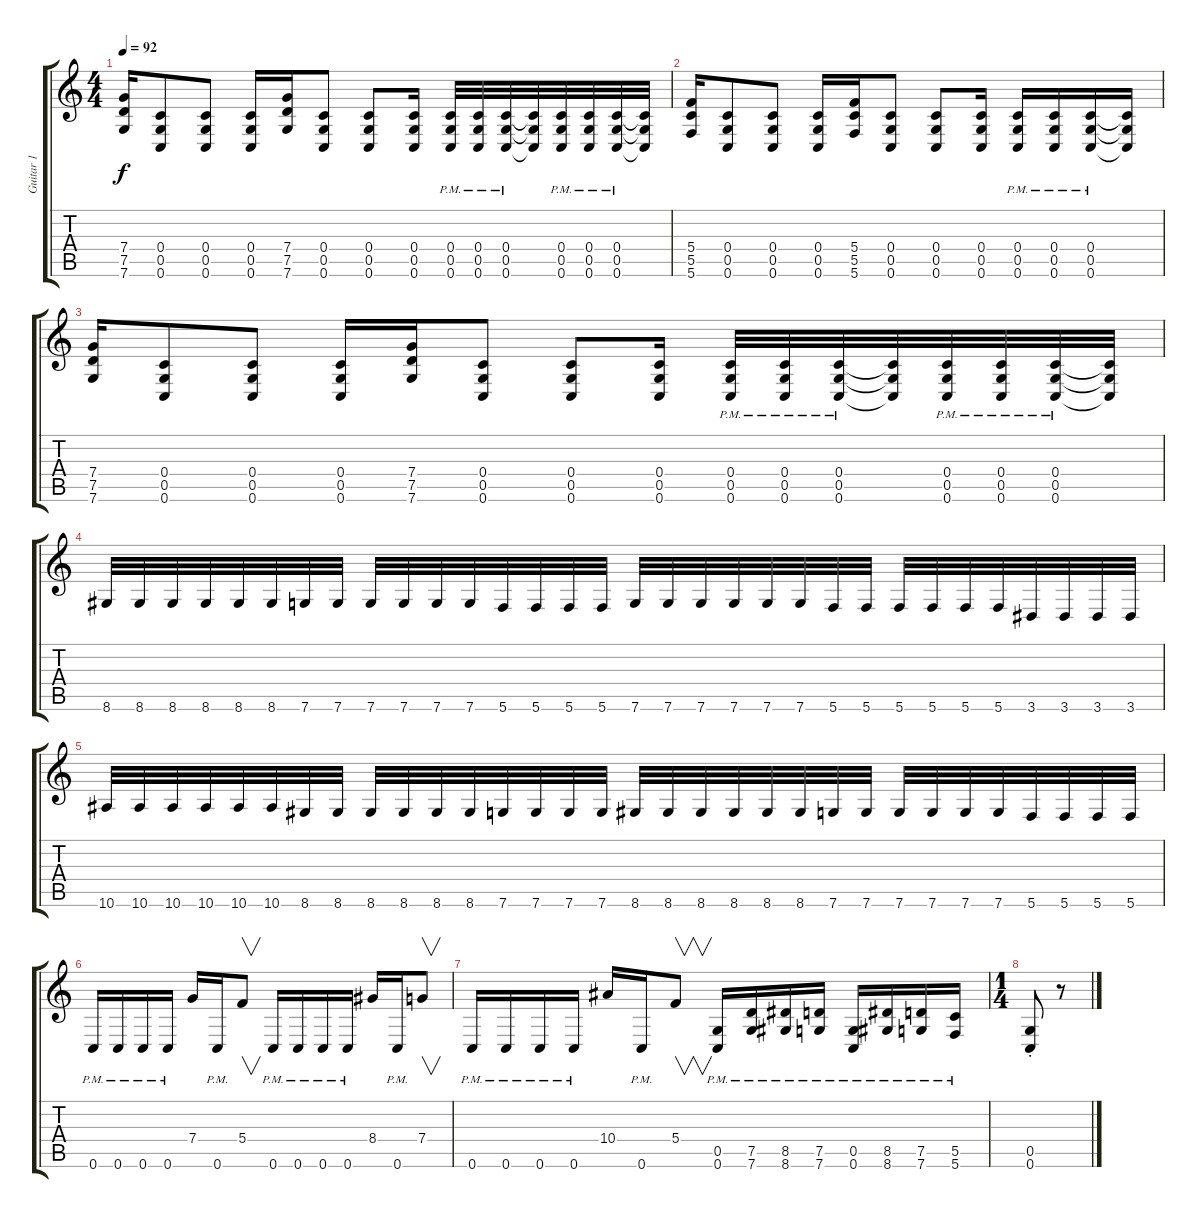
\track ("Guitar 1" "Guitar 1") {instrument distortionguitar}
\staff {score tabs}
\tuning (D4 A3 F3 C3 G2 C2) {hide}
\ts (4 4)
\tempo 92
\clef g2
\ks c
(7.4 7.5 7.6).16{dy f} (0.4 0.5 0.6).8 (0.4 0.5 0.6).8 (0.4 0.5 0.6).16 (7.4 7.5 7.6).16 (0.4 0.5 0.6).8 (0.4 0.5 0.6).8 (0.4 0.5 0.6).16 (0.4{pm} 0.5{pm} 0.6{pm}).32 (0.4{pm} 0.5{pm} 0.6{pm}).32 (0.4{pm} 0.5{pm} 0.6{pm}).32 (0.4{t} 0.5{t} 0.6{t}).32 (0.4{pm} 0.5{pm} 0.6{pm}).32 (0.4{pm} 0.5{pm} 0.6{pm}).32 (0.4{pm} 0.5{pm} 0.6{pm}).32 (0.4{t} 0.5{t} 0.6{t}).32 |
(5.4 5.5 5.6).16 (0.4 0.5 0.6).8 (0.4 0.5 0.6).8 (0.4 0.5 0.6).16 (5.4 5.5 5.6).16 (0.4 0.5 0.6).8 (0.4 0.5 0.6).8 (0.4 0.5 0.6).16 (0.4{pm} 0.5{pm} 0.6{pm}).16 (0.4{pm} 0.5{pm} 0.6{pm}).16 (0.4{pm} 0.5{pm} 0.6{pm}).16 (0.4{t} 0.5{t} 0.6{t}).16 |
(7.4 7.5 7.6).16 (0.4 0.5 0.6).8 (0.4 0.5 0.6).8 (0.4 0.5 0.6).16 (7.4 7.5 7.6).16 (0.4 0.5 0.6).8 (0.4 0.5 0.6).8 (0.4 0.5 0.6).16 (0.4{pm} 0.5{pm} 0.6{pm}).32 (0.4{pm} 0.5{pm} 0.6{pm}).32 (0.4{pm} 0.5{pm} 0.6{pm}).32 (0.4{t} 0.5{t} 0.6{t}).32 (0.4{pm} 0.5{pm} 0.6{pm}).32 (0.4{pm} 0.5{pm} 0.6{pm}).32 (0.4{pm} 0.5{pm} 0.6{pm}).32 (0.4{t} 0.5{t} 0.6{t}).32 |
8.6.32 8.6.32 8.6.32 8.6.32 8.6.32 8.6.32 7.6.32 7.6.32 7.6.32 7.6.32 7.6.32 7.6.32 5.6.32 5.6.32 5.6.32 5.6.32 7.6.32 7.6.32 7.6.32 7.6.32 7.6.32 7.6.32 5.6.32 5.6.32 5.6.32 5.6.32 5.6.32 5.6.32 3.6.32 3.6.32 3.6.32 3.6.32 |
10.6.32 10.6.32 10.6.32 10.6.32 10.6.32 10.6.32 8.6.32 8.6.32 8.6.32 8.6.32 8.6.32 8.6.32 7.6.32 7.6.32 7.6.32 7.6.32 8.6.32 8.6.32 8.6.32 8.6.32 8.6.32 8.6.32 7.6.32 7.6.32 7.6.32 7.6.32 7.6.32 7.6.32 5.6.32 5.6.32 5.6.32 5.6.32 |
0.6{pm}.16 0.6{pm}.16 0.6{pm}.16 0.6{pm}.16 7.4.16 0.6{pm}.16 5.4.8{v} 0.6{pm}.16 0.6{pm}.16 0.6{pm}.16 0.6{pm}.16 8.4.16 0.6{pm}.16 7.4.8{v} |
0.6{pm}.16 0.6{pm}.16 0.6{pm}.16 0.6{pm}.16 10.4.16 0.6{pm}.16 5.4.8{v} (0.5{pm} 0.6{pm}).16 (7.5{pm} 7.6{pm}).16 (8.5{pm} 8.6{pm}).16 (7.5{pm} 7.6{pm}).16 (0.5{pm} 0.6{pm}).16 (8.5{pm} 8.6{pm}).16 (7.5{pm} 7.6{pm}).16 (5.5{pm} 5.6{pm}).16 |
\ts (1 4)
(0.5{st} 0.6{st}).8 r.8
